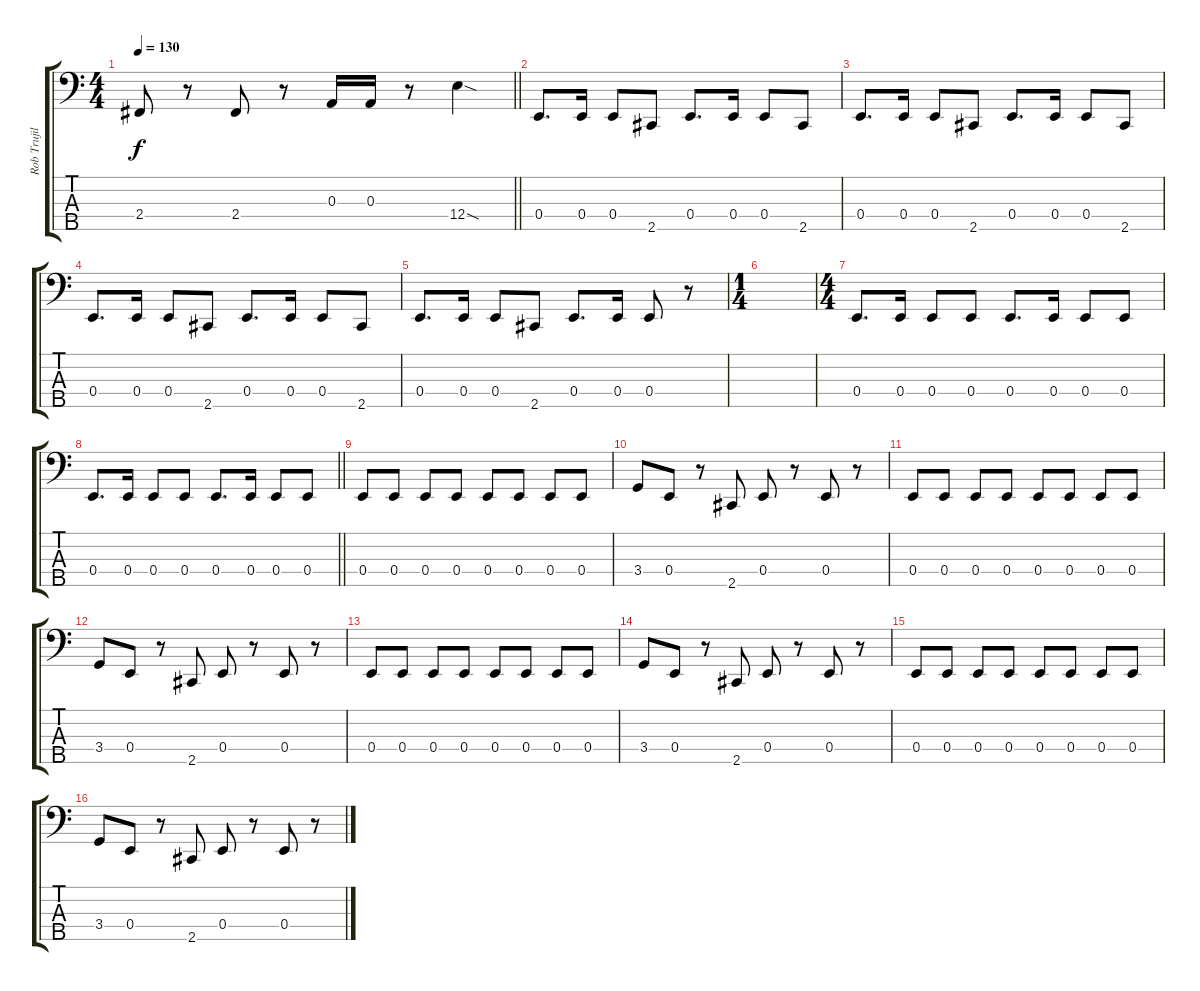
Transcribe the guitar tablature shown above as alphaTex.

\track ("Rob Trujilo" "Rob Trujil") {instrument electricbassfinger}
\staff {score tabs}
\tuning (G2 D2 A1 E1 B0) {hide}
\ts (4 4)
\tempo 130
\clef f4
\barLineRight lightlight
\ks c
2.4.8{dy f} r.8 2.4.8 r.8 0.3.16 0.3.16 r.8 12.4{sod}.4 |
\section ("" "")
0.4.8{d} 0.4.16 0.4.8 2.5.8 0.4.8{d} 0.4.16 0.4.8 2.5.8 |
0.4.8{d} 0.4.16 0.4.8 2.5.8 0.4.8{d} 0.4.16 0.4.8 2.5.8 |
0.4.8{d} 0.4.16 0.4.8 2.5.8 0.4.8{d} 0.4.16 0.4.8 2.5.8 |
0.4.8{d} 0.4.16 0.4.8 2.5.8 0.4.8{d} 0.4.16 0.4.8 r.8 |
\ts (1 4)
|
\ts (4 4)
0.4.8{d} 0.4.16 0.4.8 0.4.8 0.4.8{d} 0.4.16 0.4.8 0.4.8 |
\barLineRight lightlight
0.4.8{d} 0.4.16 0.4.8 0.4.8 0.4.8{d} 0.4.16 0.4.8 0.4.8 |
\section ("" "")
0.4.8 0.4.8 0.4.8 0.4.8 0.4.8 0.4.8 0.4.8 0.4.8 |
3.4.8 0.4.8 r.8 2.5.8 0.4.8 r.8 0.4.8 r.8 |
0.4.8 0.4.8 0.4.8 0.4.8 0.4.8 0.4.8 0.4.8 0.4.8 |
3.4.8 0.4.8 r.8 2.5.8 0.4.8 r.8 0.4.8 r.8 |
0.4.8 0.4.8 0.4.8 0.4.8 0.4.8 0.4.8 0.4.8 0.4.8 |
3.4.8 0.4.8 r.8 2.5.8 0.4.8 r.8 0.4.8 r.8 |
0.4.8 0.4.8 0.4.8 0.4.8 0.4.8 0.4.8 0.4.8 0.4.8 |
3.4.8 0.4.8 r.8 2.5.8 0.4.8 r.8 0.4.8 r.8
